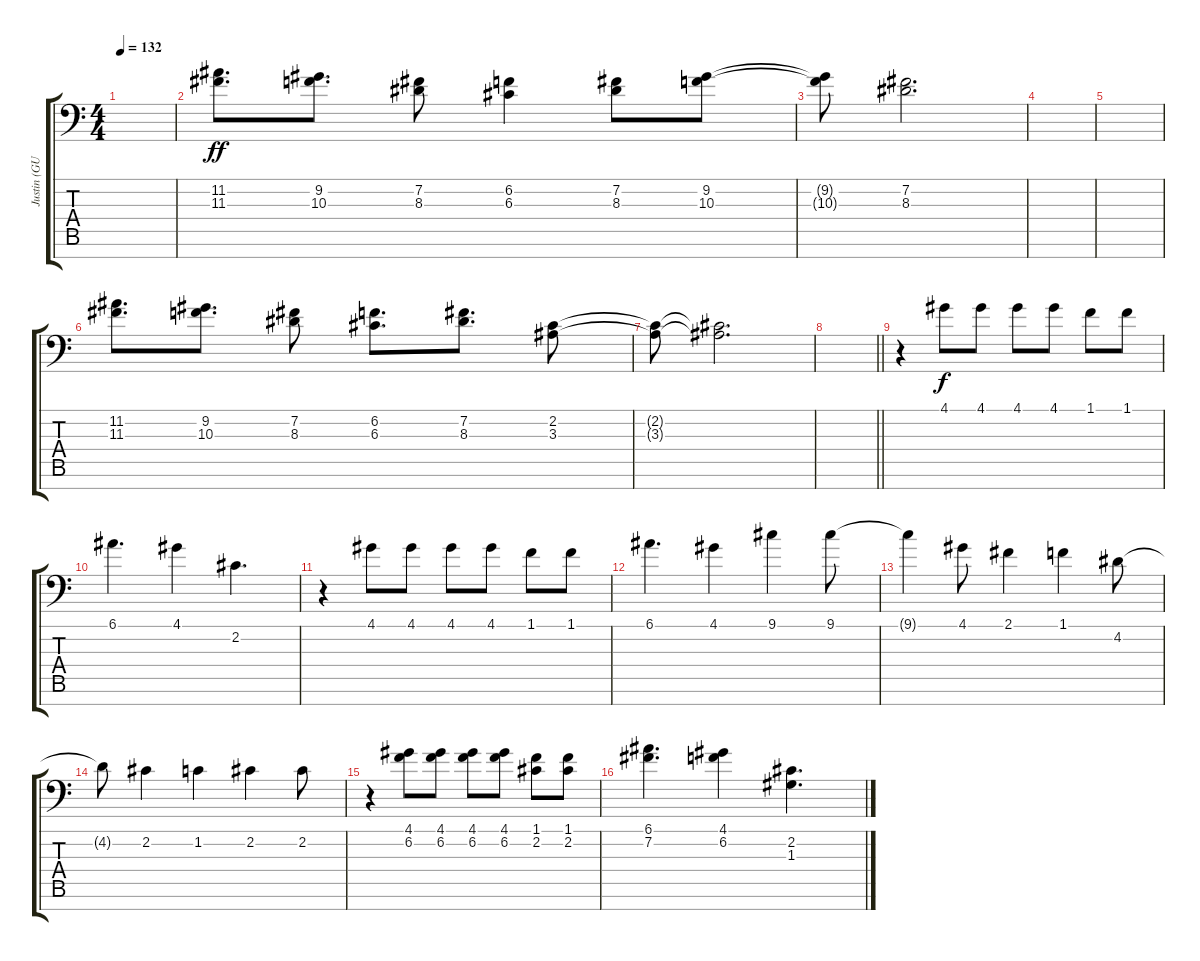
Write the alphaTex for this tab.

\track ("Justin (GUIDE ONLY)" "Justin (GU") {instrument trombone}
\staff {score tabs}
\tuning (E4 B3 G3 D3 A2 E2 C-1) {hide}
\ts (4 4)
\section ("" "")
\tempo 132
\clef f4
\ks c
|
(11.2 11.3).8{d dy ff} (9.2 10.3).8{d} (7.2 8.3).8 (6.2 6.3).4 (7.2 8.3).8 (9.2 10.3).8 |
(9.2{t} 10.3{t}).8 (7.2 8.3).2{d} |
|
|
(11.2 11.3).8{d} (9.2 10.3).8{d} (7.2 8.3).8 (6.2 6.3).8{d} (7.2 8.3).8{d} (2.2 3.3).8 |
(2.2{t} 3.3{t}).8 (2.2{t} 3.3{t}).2{d} |
\barLineRight lightlight
|
\section ("" "")
r.4 4.1.8{dy f} 4.1.8 4.1.8 4.1.8 1.1.8 1.1.8 |
6.1.4{d} 4.1.4 2.2.4{d} |
r.4 4.1.8 4.1.8 4.1.8 4.1.8 1.1.8 1.1.8 |
6.1.4{d} 4.1.4 9.1.4 9.1.8 |
9.1{t}.4 4.1.8 2.1.4 1.1.4 4.2.8 |
4.2{t}.8 2.2.4 1.2.4 2.2.4 2.2.8 |
r.4 (4.1 6.2).8 (4.1 6.2).8 (4.1 6.2).8 (4.1 6.2).8 (1.1 2.2).8 (1.1 2.2).8 |
(6.1 7.2).4{d} (4.1 6.2).4 (2.2 1.3).4{d}
